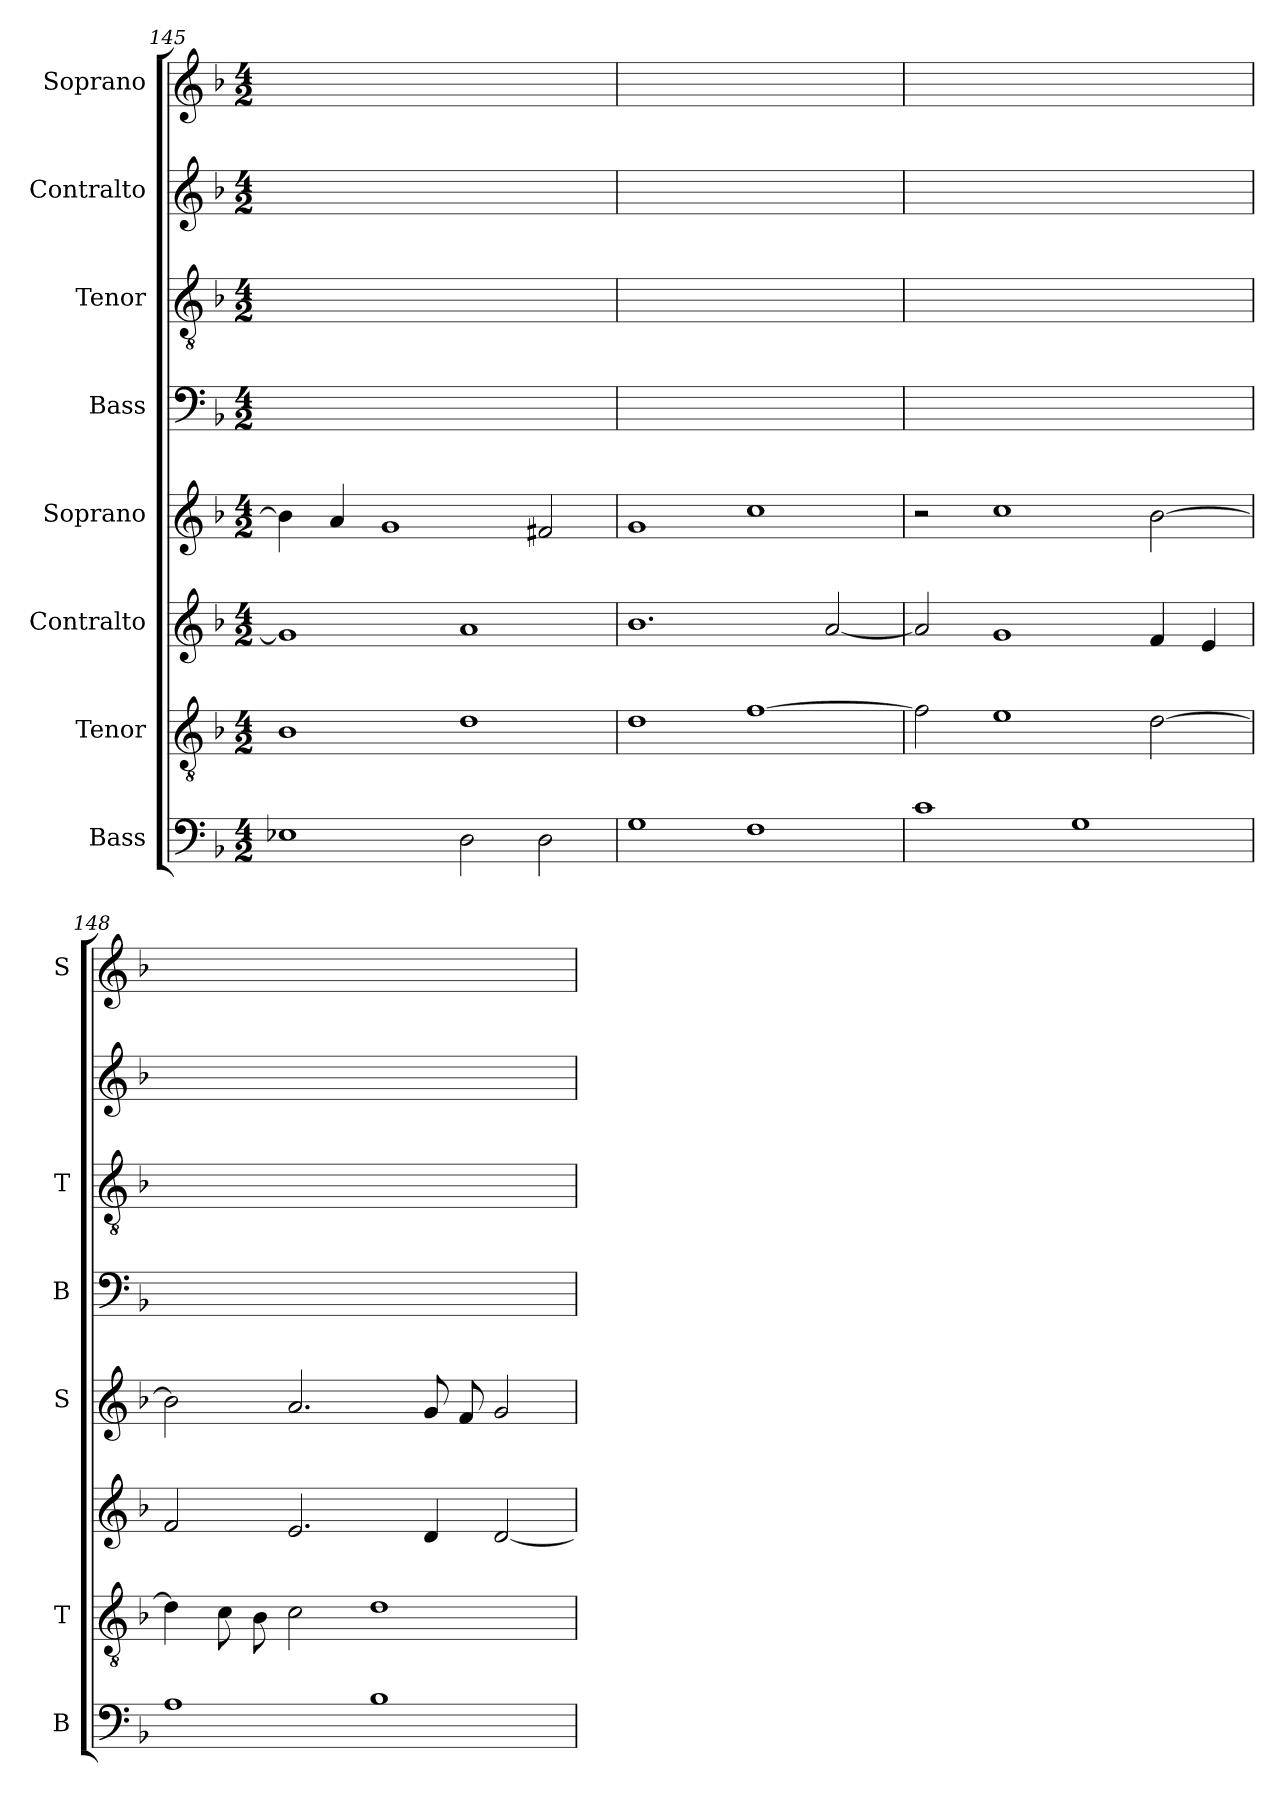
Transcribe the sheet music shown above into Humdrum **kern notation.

**kern	**kern	**kern	**kern	**kern	**kern	**kern	**kern
*part8	*part7	*part6	*part5	*part4	*part3	*part2	*part1
*staff8	*staff7	*staff6	*staff5	*staff4	*staff3	*staff2	*staff1
*I"Bass	*I"Tenor	*I"Contralto	*I"Soprano	*I"Bass	*I"Tenor	*I"Contralto	*I"Soprano
*I'B	*I'T	*	*I'S	*I'B	*I'T	*	*I'S
*clefF4	*clefGv2	*clefG2	*clefG2	*clefF4	*clefGv2	*clefG2	*clefG2
*k[b-]	*k[b-]	*k[b-]	*k[b-]	*k[b-]	*k[b-]	*k[b-]	*k[b-]
*G:dor	*G:dor	*G:dor	*G:dor	*G:dor	*G:dor	*G:dor	*G:dor
*M4/2	*M4/2	*M4/2	*M4/2	*M4/2	*M4/2	*M4/2	*M4/2
=145	=145	=145	=145	=145	=145	=145	=145
1E-X	1B-	1g]	4b-]	0ryy	0ryy	0ryy	0ryy
.	.	.	4a	.	.	.	.
.	.	.	1g	.	.	.	.
2D	1d	1a	.	.	.	.	.
2D	.	.	2f#X	.	.	.	.
=146	=146	=146	=146	=146	=146	=146	=146
1G	1d	1.b-	1g	0ryy	0ryy	0ryy	0ryy
1F	[1f	.	1cc	.	.	.	.
.	.	[2a	.	.	.	.	.
=147	=147	=147	=147	=147	=147	=147	=147
1c	2f]	2a]	2r	0ryy	0ryy	0ryy	0ryy
.	1e	1g	1cc	.	.	.	.
1G	.	.	.	.	.	.	.
.	[2d	4f	[2b-	.	.	.	.
.	.	4e	.	.	.	.	.
=148	=148	=148	=148	=148	=148	=148	=148
1A	4d]	2f	2b-]	0ryy	0ryy	0ryy	0ryy
.	8c	.	.	.	.	.	.
.	8B-	.	.	.	.	.	.
.	2c	2.e	2.a	.	.	.	.
1B-	1d	.	.	.	.	.	.
.	.	4d	8g	.	.	.	.
.	.	.	8f	.	.	.	.
.	.	[2d	2g	.	.	.	.
=	=	=	=	=	=	=	=
*-	*-	*-	*-	*-	*-	*-	*-
